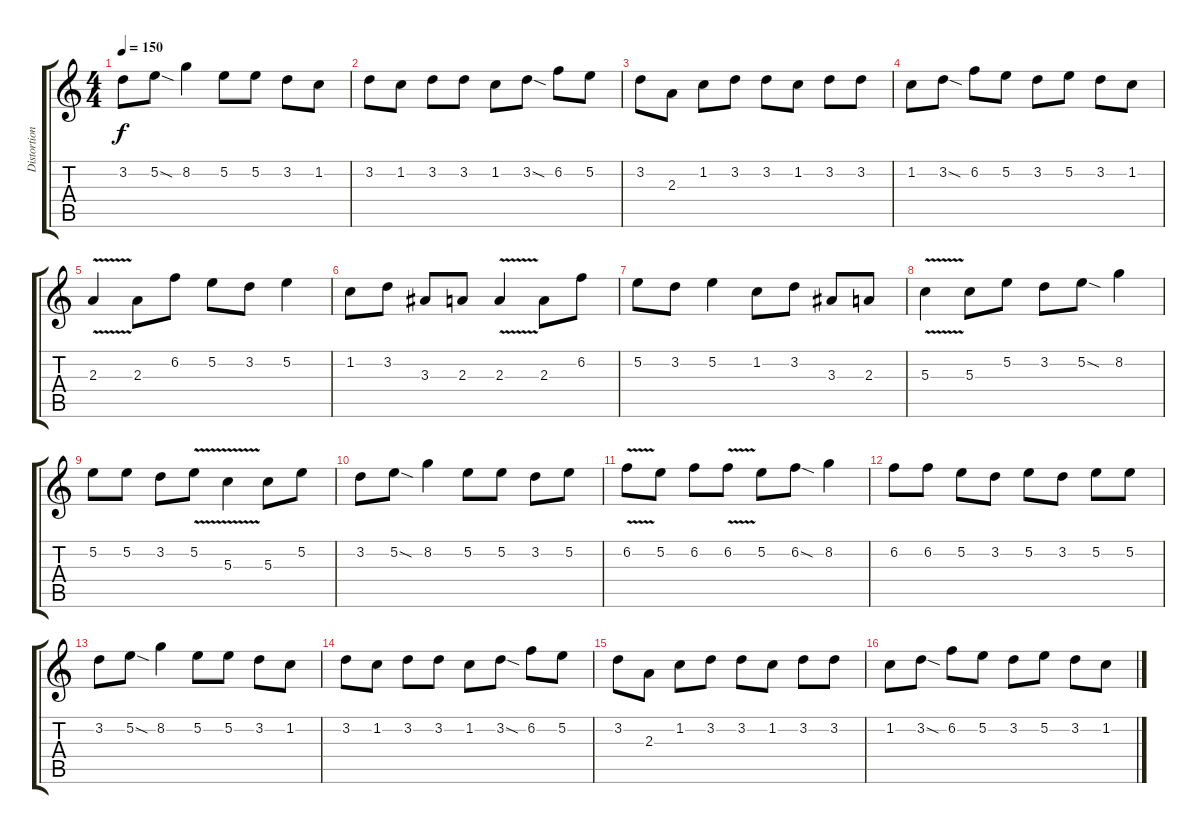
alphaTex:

\track ("Distortion Guitar (lead+solo)" "Distortion") {instrument distortionguitar}
\staff {score tabs}
\tuning (E4 B3 G3 D3 A2 E2) {hide}
\ts (4 4)
\tempo 150
\clef g2
\ks c
3.2.8{dy f} 5.2{sod}.8 8.2.4 5.2.8 5.2.8 3.2.8 1.2.8 |
3.2.8 1.2.8 3.2.8 3.2.8 1.2.8 3.2{sod}.8 6.2.8 5.2.8 |
3.2.8 2.3.8 1.2.8 3.2.8 3.2.8 1.2.8 3.2.8 3.2.8 |
1.2.8 3.2{sod}.8 6.2.8 5.2.8 3.2.8 5.2.8 3.2.8 1.2.8 |
2.3{v}.4 2.3.8 6.2.8 5.2.8 3.2.8 5.2.4 |
1.2.8 3.2.8 3.3.8 2.3.8 2.3{v}.4 2.3.8 6.2.8 |
5.2.8 3.2.8 5.2.4 1.2.8 3.2.8 3.3.8 2.3.8 |
5.3{v}.4 5.3.8 5.2.8 3.2.8 5.2{sod}.8 8.2.4 |
5.2.8 5.2.8 3.2.8 5.2{v}.8 5.3{v}.4 5.3.8 5.2.8 |
3.2.8 5.2{sod}.8 8.2.4 5.2.8 5.2.8 3.2.8 5.2.8 |
6.2{v}.8 5.2.8 6.2.8 6.2{v}.8 5.2.8 6.2{sod}.8 8.2.4 |
6.2.8 6.2.8 5.2.8 3.2.8 5.2.8 3.2.8 5.2.8 5.2.8 |
3.2.8 5.2{sod}.8 8.2.4 5.2.8 5.2.8 3.2.8 1.2.8 |
3.2.8 1.2.8 3.2.8 3.2.8 1.2.8 3.2{sod}.8 6.2.8 5.2.8 |
3.2.8 2.3.8 1.2.8 3.2.8 3.2.8 1.2.8 3.2.8 3.2.8 |
1.2.8 3.2{sod}.8 6.2.8 5.2.8 3.2.8 5.2.8 3.2.8 1.2.8
